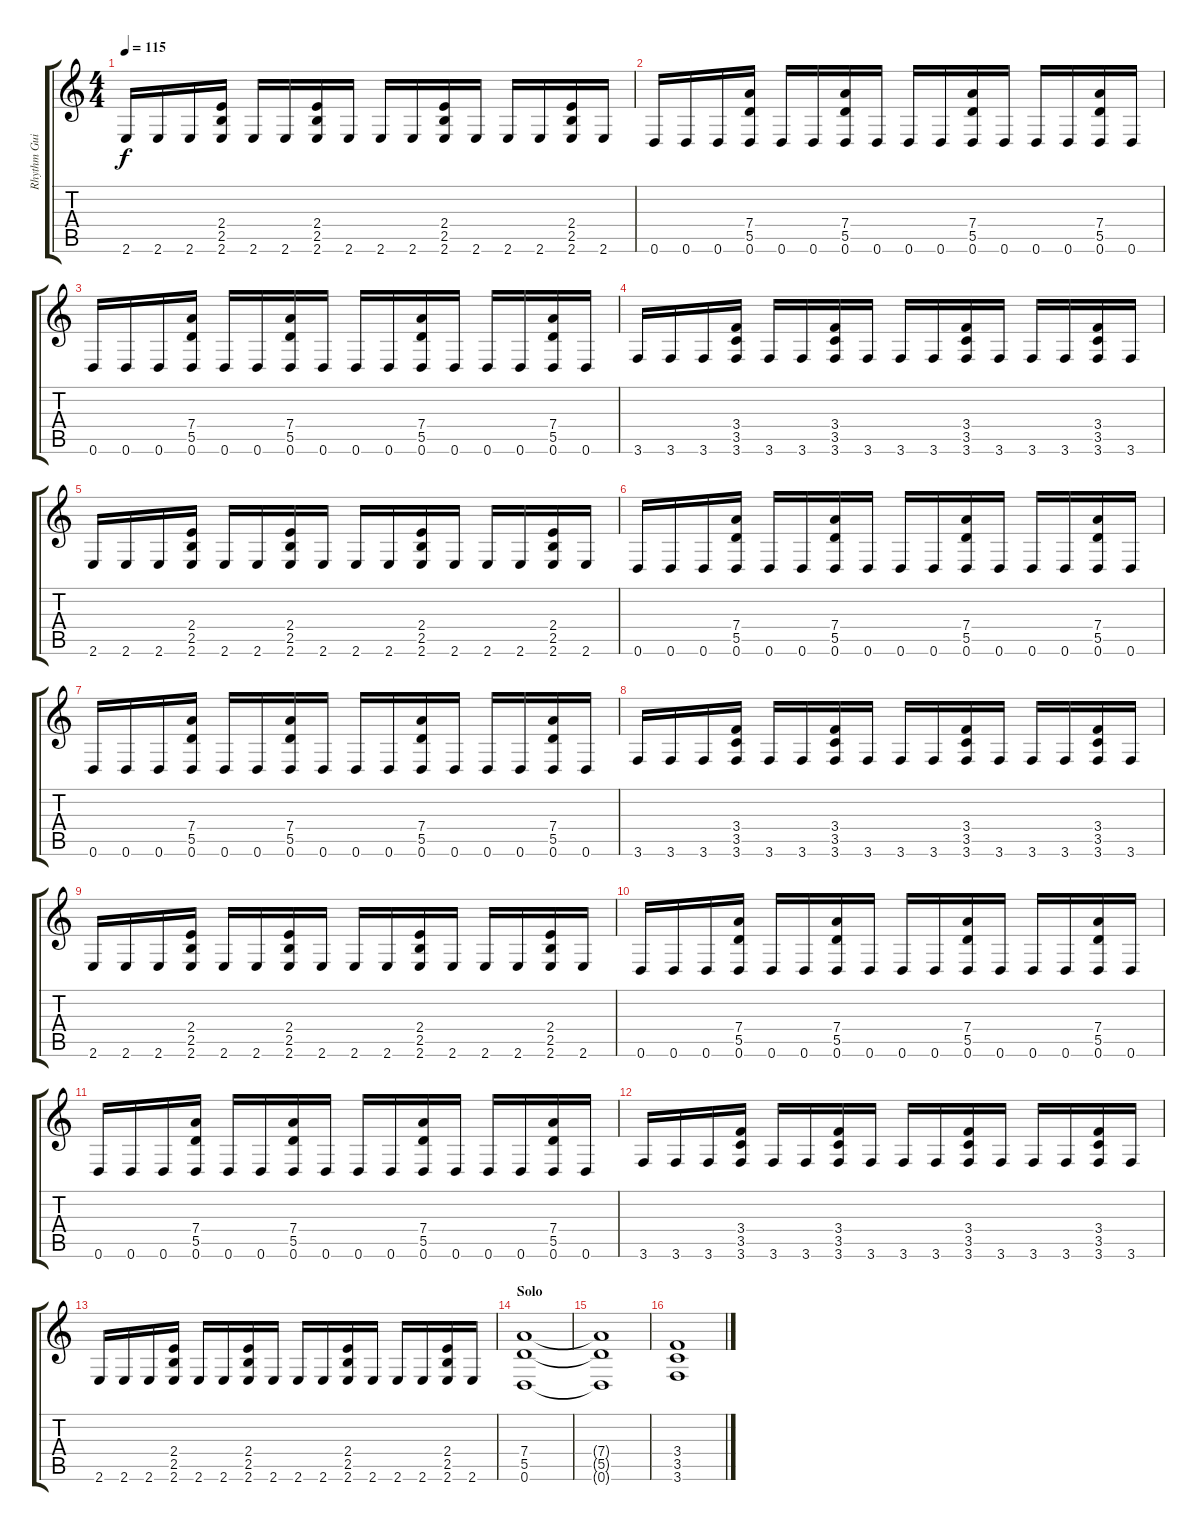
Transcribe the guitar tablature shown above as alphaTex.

\track ("Rhythm Guitar (Left)" "Rhythm Gui") {instrument distortionguitar}
\staff {score tabs}
\tuning (E4 B3 G3 D3 A2 D2) {hide}
\ts (4 4)
\tempo 115
\clef g2
\ks c
2.6.16{dy f} 2.6.16 2.6.16 (2.4 2.5 2.6).16 2.6.16 2.6.16 (2.4 2.5 2.6).16 2.6.16 2.6.16 2.6.16 (2.4 2.5 2.6).16 2.6.16 2.6.16 2.6.16 (2.4 2.5 2.6).16 2.6.16 |
0.6.16 0.6.16 0.6.16 (7.4 5.5 0.6).16 0.6.16 0.6.16 (7.4 5.5 0.6).16 0.6.16 0.6.16 0.6.16 (7.4 5.5 0.6).16 0.6.16 0.6.16 0.6.16 (7.4 5.5 0.6).16 0.6.16 |
0.6.16 0.6.16 0.6.16 (7.4 5.5 0.6).16 0.6.16 0.6.16 (7.4 5.5 0.6).16 0.6.16 0.6.16 0.6.16 (7.4 5.5 0.6).16 0.6.16 0.6.16 0.6.16 (7.4 5.5 0.6).16 0.6.16 |
3.6.16 3.6.16 3.6.16 (3.4 3.5 3.6).16 3.6.16 3.6.16 (3.4 3.5 3.6).16 3.6.16 3.6.16 3.6.16 (3.4 3.5 3.6).16 3.6.16 3.6.16 3.6.16 (3.4 3.5 3.6).16 3.6.16 |
2.6.16 2.6.16 2.6.16 (2.4 2.5 2.6).16 2.6.16 2.6.16 (2.4 2.5 2.6).16 2.6.16 2.6.16 2.6.16 (2.4 2.5 2.6).16 2.6.16 2.6.16 2.6.16 (2.4 2.5 2.6).16 2.6.16 |
0.6.16 0.6.16 0.6.16 (7.4 5.5 0.6).16 0.6.16 0.6.16 (7.4 5.5 0.6).16 0.6.16 0.6.16 0.6.16 (7.4 5.5 0.6).16 0.6.16 0.6.16 0.6.16 (7.4 5.5 0.6).16 0.6.16 |
0.6.16 0.6.16 0.6.16 (7.4 5.5 0.6).16 0.6.16 0.6.16 (7.4 5.5 0.6).16 0.6.16 0.6.16 0.6.16 (7.4 5.5 0.6).16 0.6.16 0.6.16 0.6.16 (7.4 5.5 0.6).16 0.6.16 |
3.6.16 3.6.16 3.6.16 (3.4 3.5 3.6).16 3.6.16 3.6.16 (3.4 3.5 3.6).16 3.6.16 3.6.16 3.6.16 (3.4 3.5 3.6).16 3.6.16 3.6.16 3.6.16 (3.4 3.5 3.6).16 3.6.16 |
2.6.16 2.6.16 2.6.16 (2.4 2.5 2.6).16 2.6.16 2.6.16 (2.4 2.5 2.6).16 2.6.16 2.6.16 2.6.16 (2.4 2.5 2.6).16 2.6.16 2.6.16 2.6.16 (2.4 2.5 2.6).16 2.6.16 |
0.6.16 0.6.16 0.6.16 (7.4 5.5 0.6).16 0.6.16 0.6.16 (7.4 5.5 0.6).16 0.6.16 0.6.16 0.6.16 (7.4 5.5 0.6).16 0.6.16 0.6.16 0.6.16 (7.4 5.5 0.6).16 0.6.16 |
0.6.16 0.6.16 0.6.16 (7.4 5.5 0.6).16 0.6.16 0.6.16 (7.4 5.5 0.6).16 0.6.16 0.6.16 0.6.16 (7.4 5.5 0.6).16 0.6.16 0.6.16 0.6.16 (7.4 5.5 0.6).16 0.6.16 |
3.6.16 3.6.16 3.6.16 (3.4 3.5 3.6).16 3.6.16 3.6.16 (3.4 3.5 3.6).16 3.6.16 3.6.16 3.6.16 (3.4 3.5 3.6).16 3.6.16 3.6.16 3.6.16 (3.4 3.5 3.6).16 3.6.16 |
2.6.16 2.6.16 2.6.16 (2.4 2.5 2.6).16 2.6.16 2.6.16 (2.4 2.5 2.6).16 2.6.16 2.6.16 2.6.16 (2.4 2.5 2.6).16 2.6.16 2.6.16 2.6.16 (2.4 2.5 2.6).16 2.6.16 |
\section ("" "Solo")
(7.4 5.5 0.6).1 |
(7.4{t} 5.5{t} 0.6{t}).1 |
(3.4 3.5 3.6).1
